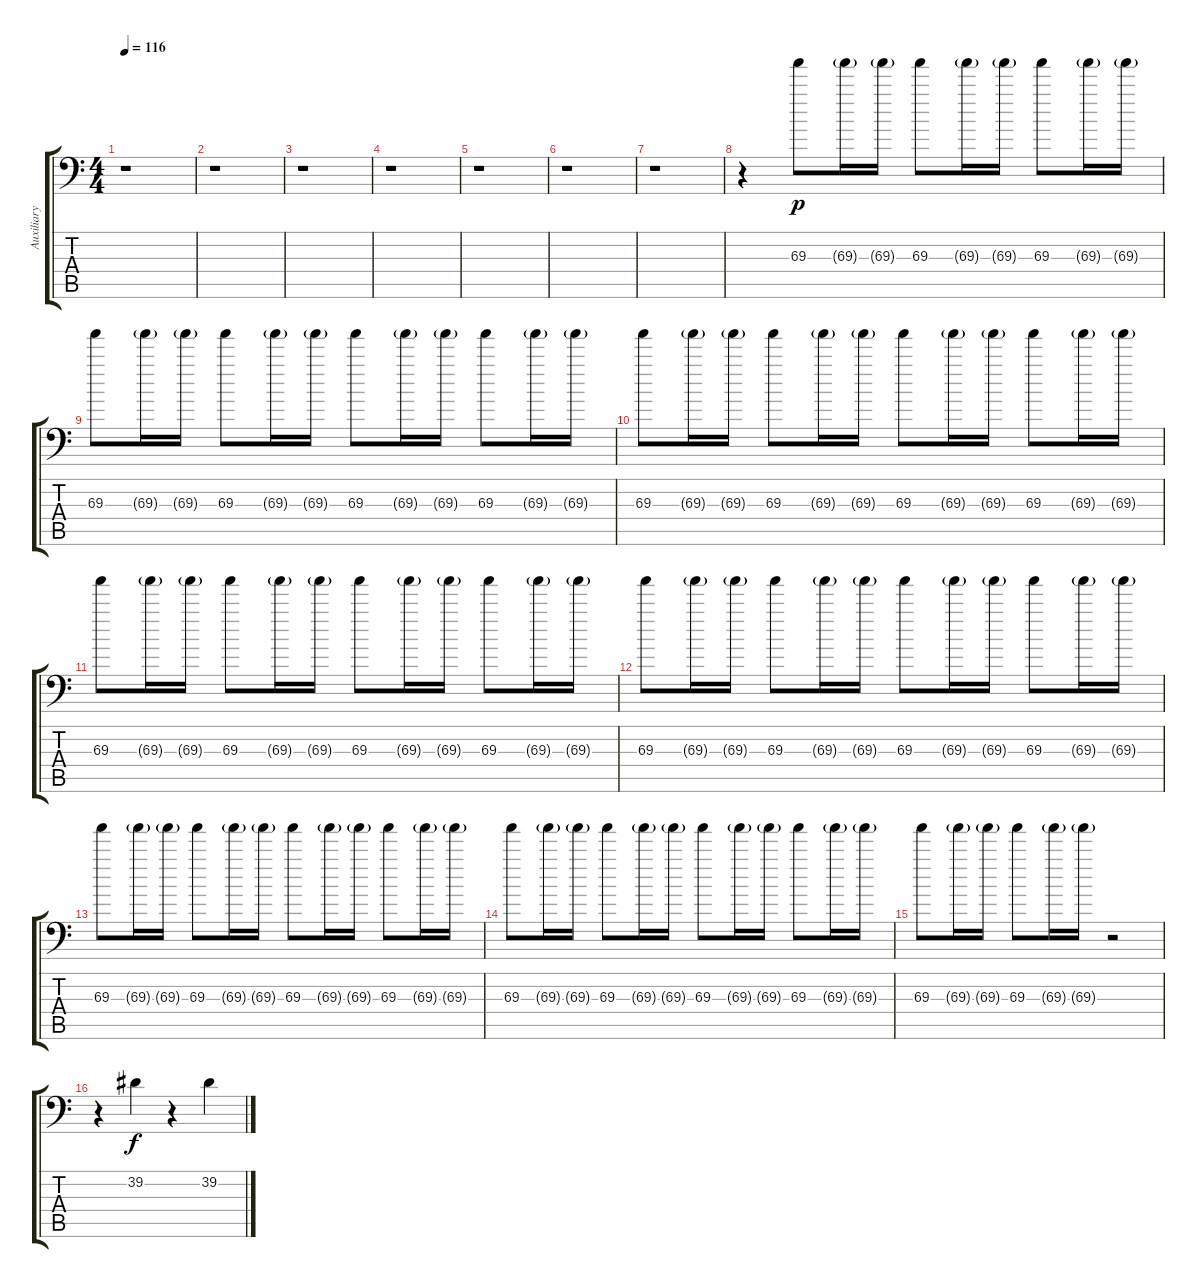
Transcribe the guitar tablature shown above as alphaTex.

\track ("Auxiliary Percussion" "Auxiliary ") {instrument acousticgrandpiano}
\staff {score tabs}
\tuning (C-1 C-1 C-1 C-1 C-1 C-1) {hide}
\ts (4 4)
\tempo 116
\clef f4
\ks c
r.1{dy mp} |
r.1 |
r.1 |
r.1 |
r.1 |
r.1 |
r.1 |
r.4 69.3.8{dy p} 69.3{g}.16 69.3{g}.16 69.3.8 69.3{g}.16 69.3{g}.16 69.3.8 69.3{g}.16 69.3{g}.16 |
69.3.8 69.3{g}.16 69.3{g}.16 69.3.8 69.3{g}.16 69.3{g}.16 69.3.8 69.3{g}.16 69.3{g}.16 69.3.8 69.3{g}.16 69.3{g}.16 |
69.3.8 69.3{g}.16 69.3{g}.16 69.3.8 69.3{g}.16 69.3{g}.16 69.3.8 69.3{g}.16 69.3{g}.16 69.3.8 69.3{g}.16 69.3{g}.16 |
69.3.8 69.3{g}.16 69.3{g}.16 69.3.8 69.3{g}.16 69.3{g}.16 69.3.8 69.3{g}.16 69.3{g}.16 69.3.8 69.3{g}.16 69.3{g}.16 |
69.3.8 69.3{g}.16 69.3{g}.16 69.3.8 69.3{g}.16 69.3{g}.16 69.3.8 69.3{g}.16 69.3{g}.16 69.3.8 69.3{g}.16 69.3{g}.16 |
69.3.8 69.3{g}.16 69.3{g}.16 69.3.8 69.3{g}.16 69.3{g}.16 69.3.8 69.3{g}.16 69.3{g}.16 69.3.8 69.3{g}.16 69.3{g}.16 |
69.3.8 69.3{g}.16 69.3{g}.16 69.3.8 69.3{g}.16 69.3{g}.16 69.3.8 69.3{g}.16 69.3{g}.16 69.3.8 69.3{g}.16 69.3{g}.16 |
69.3.8 69.3{g}.16 69.3{g}.16 69.3.8 69.3{g}.16 69.3{g}.16 r.2 |
r.4 39.2.4{dy f} r.4 39.2.4
